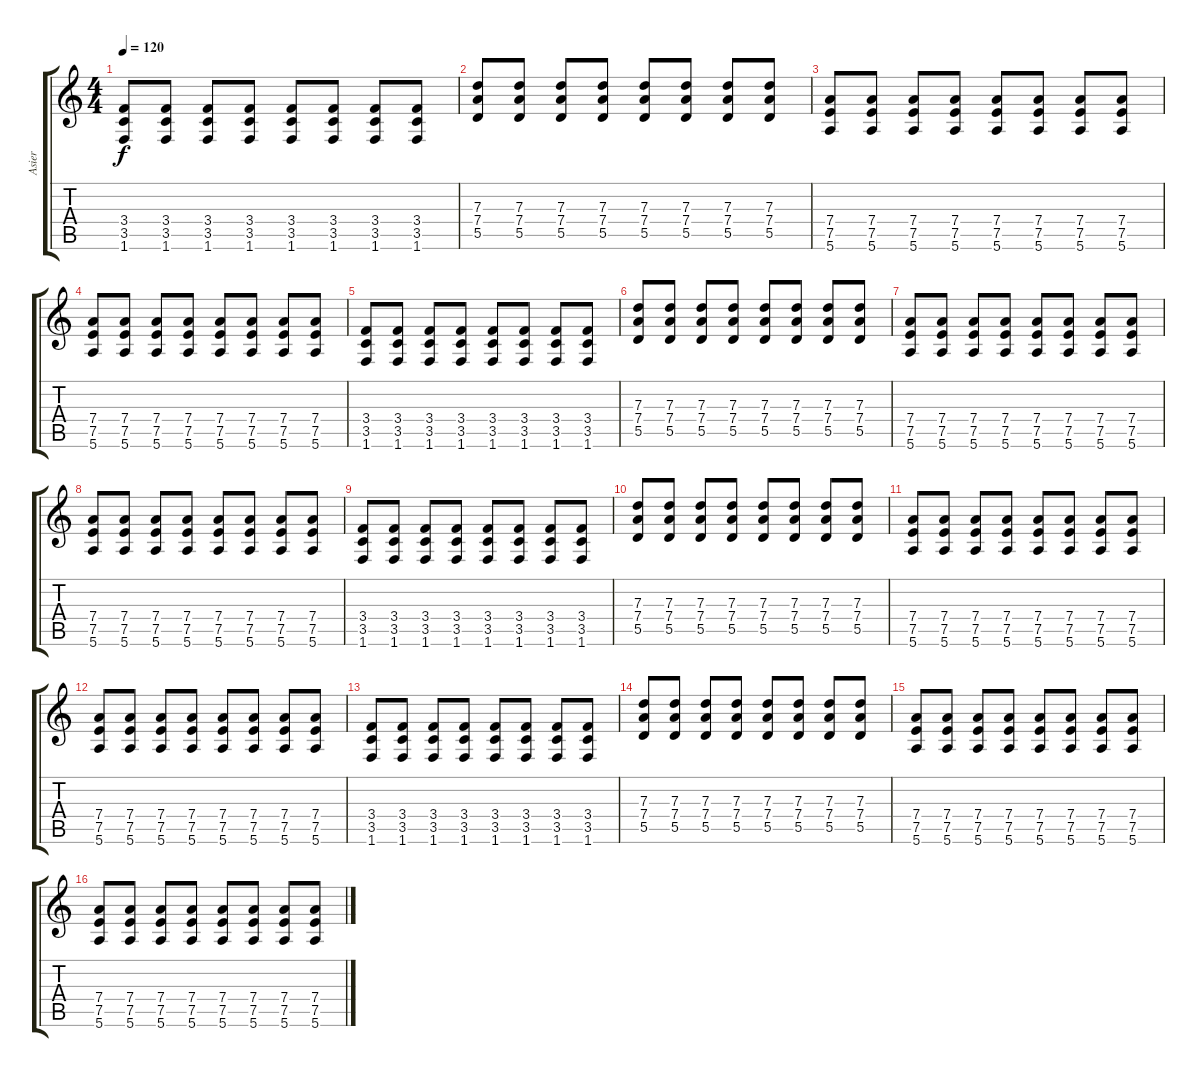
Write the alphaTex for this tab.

\track ("Asier" "Asier") {instrument distortionguitar}
\staff {score tabs}
\tuning (E4 B3 G3 D3 A2 E2) {hide}
\ts (4 4)
\tempo 120
\clef g2
\ks c
(3.4 3.5 1.6).8{dy f} (3.4 3.5 1.6).8 (3.4 3.5 1.6).8 (3.4 3.5 1.6).8 (3.4 3.5 1.6).8 (3.4 3.5 1.6).8 (3.4 3.5 1.6).8 (3.4 3.5 1.6).8 |
(7.3 7.4 5.5).8 (7.3 7.4 5.5).8 (7.3 7.4 5.5).8 (7.3 7.4 5.5).8 (7.3 7.4 5.5).8 (7.3 7.4 5.5).8 (7.3 7.4 5.5).8 (7.3 7.4 5.5).8 |
(7.4 7.5 5.6).8 (7.4 7.5 5.6).8 (7.4 7.5 5.6).8 (7.4 7.5 5.6).8 (7.4 7.5 5.6).8 (7.4 7.5 5.6).8 (7.4 7.5 5.6).8 (7.4 7.5 5.6).8 |
(7.4 7.5 5.6).8 (7.4 7.5 5.6).8 (7.4 7.5 5.6).8 (7.4 7.5 5.6).8 (7.4 7.5 5.6).8 (7.4 7.5 5.6).8 (7.4 7.5 5.6).8 (7.4 7.5 5.6).8 |
(3.4 3.5 1.6).8 (3.4 3.5 1.6).8 (3.4 3.5 1.6).8 (3.4 3.5 1.6).8 (3.4 3.5 1.6).8 (3.4 3.5 1.6).8 (3.4 3.5 1.6).8 (3.4 3.5 1.6).8 |
(7.3 7.4 5.5).8 (7.3 7.4 5.5).8 (7.3 7.4 5.5).8 (7.3 7.4 5.5).8 (7.3 7.4 5.5).8 (7.3 7.4 5.5).8 (7.3 7.4 5.5).8 (7.3 7.4 5.5).8 |
(7.4 7.5 5.6).8 (7.4 7.5 5.6).8 (7.4 7.5 5.6).8 (7.4 7.5 5.6).8 (7.4 7.5 5.6).8 (7.4 7.5 5.6).8 (7.4 7.5 5.6).8 (7.4 7.5 5.6).8 |
(7.4 7.5 5.6).8 (7.4 7.5 5.6).8 (7.4 7.5 5.6).8 (7.4 7.5 5.6).8 (7.4 7.5 5.6).8 (7.4 7.5 5.6).8 (7.4 7.5 5.6).8 (7.4 7.5 5.6).8 |
(3.4 3.5 1.6).8 (3.4 3.5 1.6).8 (3.4 3.5 1.6).8 (3.4 3.5 1.6).8 (3.4 3.5 1.6).8 (3.4 3.5 1.6).8 (3.4 3.5 1.6).8 (3.4 3.5 1.6).8 |
(7.3 7.4 5.5).8 (7.3 7.4 5.5).8 (7.3 7.4 5.5).8 (7.3 7.4 5.5).8 (7.3 7.4 5.5).8 (7.3 7.4 5.5).8 (7.3 7.4 5.5).8 (7.3 7.4 5.5).8 |
(7.4 7.5 5.6).8 (7.4 7.5 5.6).8 (7.4 7.5 5.6).8 (7.4 7.5 5.6).8 (7.4 7.5 5.6).8 (7.4 7.5 5.6).8 (7.4 7.5 5.6).8 (7.4 7.5 5.6).8 |
(7.4 7.5 5.6).8 (7.4 7.5 5.6).8 (7.4 7.5 5.6).8 (7.4 7.5 5.6).8 (7.4 7.5 5.6).8 (7.4 7.5 5.6).8 (7.4 7.5 5.6).8 (7.4 7.5 5.6).8 |
(3.4 3.5 1.6).8 (3.4 3.5 1.6).8 (3.4 3.5 1.6).8 (3.4 3.5 1.6).8 (3.4 3.5 1.6).8 (3.4 3.5 1.6).8 (3.4 3.5 1.6).8 (3.4 3.5 1.6).8 |
(7.3 7.4 5.5).8 (7.3 7.4 5.5).8 (7.3 7.4 5.5).8 (7.3 7.4 5.5).8 (7.3 7.4 5.5).8 (7.3 7.4 5.5).8 (7.3 7.4 5.5).8 (7.3 7.4 5.5).8 |
(7.4 7.5 5.6).8 (7.4 7.5 5.6).8 (7.4 7.5 5.6).8 (7.4 7.5 5.6).8 (7.4 7.5 5.6).8 (7.4 7.5 5.6).8 (7.4 7.5 5.6).8 (7.4 7.5 5.6).8 |
(7.4 7.5 5.6).8 (7.4 7.5 5.6).8 (7.4 7.5 5.6).8 (7.4 7.5 5.6).8 (7.4 7.5 5.6).8 (7.4 7.5 5.6).8 (7.4 7.5 5.6).8 (7.4 7.5 5.6).8
